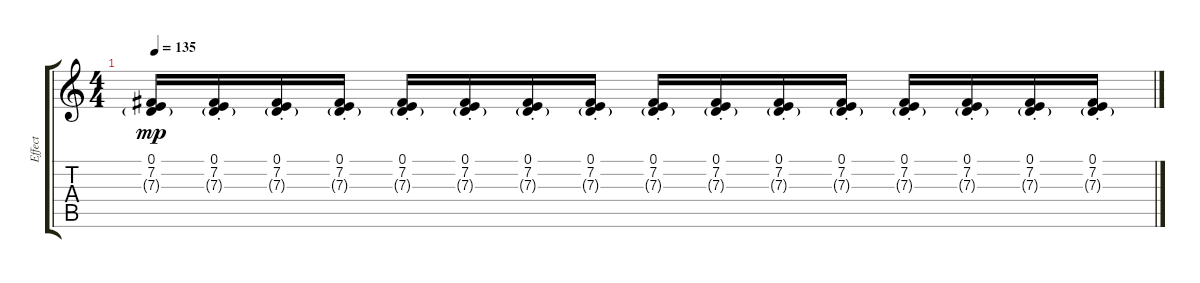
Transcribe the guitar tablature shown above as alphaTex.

\track ("Effect" "Effect") {instrument lead3calliope}
\staff {score tabs}
\tuning (E4 B3 G3 D3 A2 E2) {hide}
\ts (4 4)
\tempo 135
\clef g2
\ks c
(0.1 7.2 7.3{g}).16{dy mp} (0.1{st} 7.2 7.3{g}).16 (0.1{st} 7.2 7.3{g}).16 (0.1{st} 7.2 7.3{g}).16 (0.1{st} 7.2 7.3{g}).16 (0.1{st} 7.2 7.3{g}).16 (0.1{st} 7.2 7.3{g}).16 (0.1{st} 7.2 7.3{g}).16 (0.1{st} 7.2 7.3{g}).16 (0.1{st} 7.2 7.3{g}).16 (0.1{st} 7.2 7.3{g}).16 (0.1{st} 7.2 7.3{g}).16 (0.1{st} 7.2 7.3{g}).16 (0.1{st} 7.2 7.3{g}).16 (0.1{st} 7.2 7.3{g}).16 (0.1{st} 7.2 7.3{g}).16
